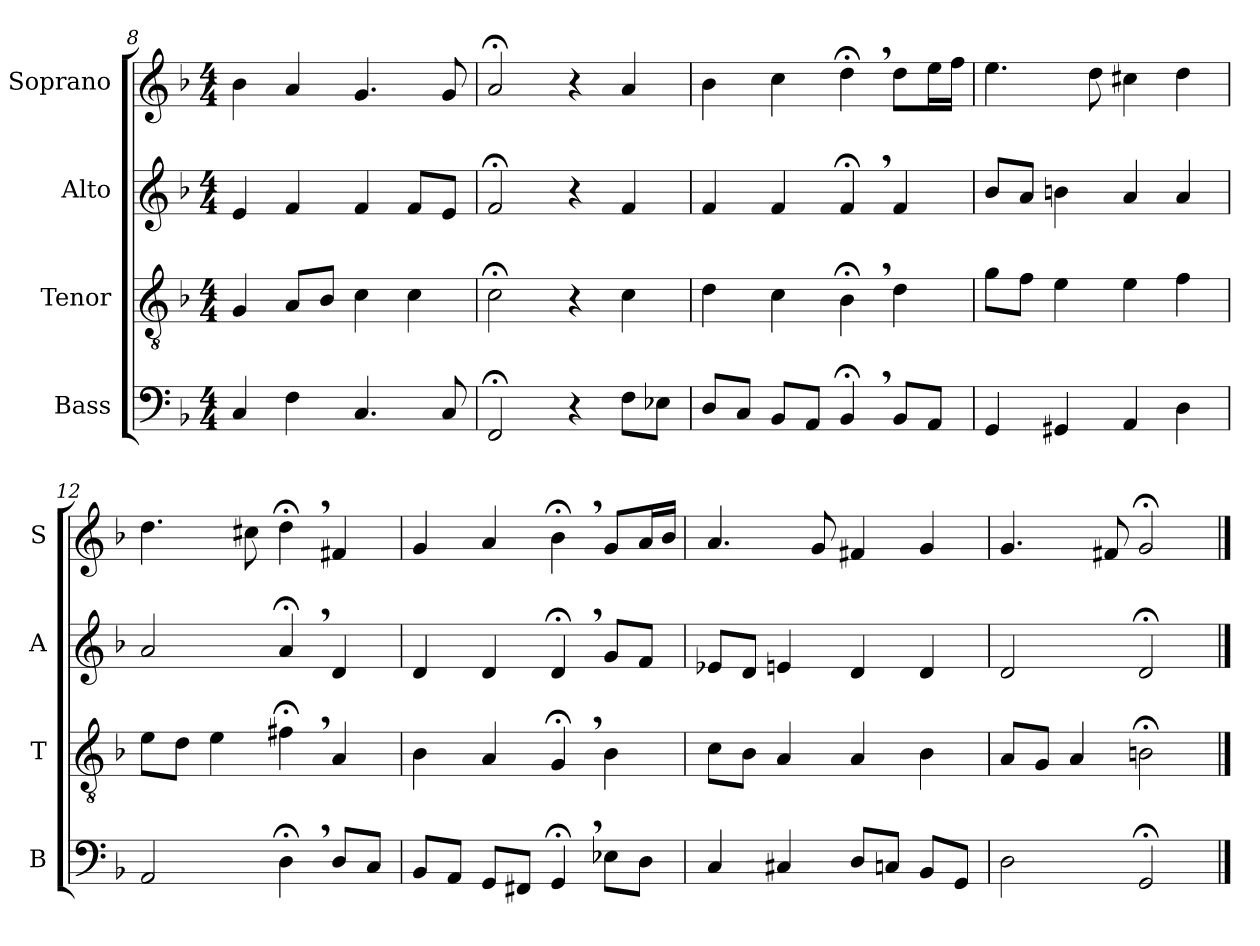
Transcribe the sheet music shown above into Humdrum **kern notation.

**kern	**kern	**kern	**kern
*part4	*part3	*part2	*part1
*staff4	*staff3	*staff2	*staff1
*I"Bass	*I"Tenor	*I"Alto	*I"Soprano
*I'B	*I'T	*I'A	*I'S
*clefF4	*clefGv2	*clefG2	*clefG2
*k[b-]	*k[b-]	*k[b-]	*k[b-]
*M4/4	*M4/4	*M4/4	*M4/4
=8	=8	=8	=8
4C/	4G/	4e/	4b-\
4F\	8A/L	4f/	4a/
.	8B-/J	.	.
4.C/	4c\	4f/	4.g/
.	4c\	8f/L	.
8C/	.	8e/J	8g/
=9	=9	=9	=9
2FF;</	2c;<\	2f;</	2a;</
4r	4r	4r	4r
8F\L	4c\	4f/	4a/
8E-X\J	.	.	.
=10	=10	=10	=10
8D/L	4d\	4f/	4b-\
8C/J	.	.	.
8BB-/L	4c\	4f/	4cc\
8AA/J	.	.	.
4BB-;<,/	4B-;<,\	4f;<,/	4dd;<,\
8BB-/L	4d\	4f/	8dd\L
8AA/J	.	.	16ee\L
.	.	.	16ff\JJ
=11	=11	=11	=11
4GG/	8g\L	8b-/L	4.ee\
.	8f\J	8a/J	.
4GG#X/	4e\	4bn\	.
.	.	.	8dd\
4AA/	4e\	4a/	4cc#X\
4D\	4f\	4a/	4dd\
=12	=12	=12	=12
2AA/	8e\L	2a/	4.dd\
.	8d\J	.	.
.	4e\	.	.
.	.	.	8cc#X\
4D;<,\	4f#X;<,\	4a;<,/	4dd;<,\
8D/L	4A/	4d/	4f#X/
8C/J	.	.	.
=13	=13	=13	=13
8BB-/L	4B-\	4d/	4g/
8AA/J	.	.	.
8GG/L	4A/	4d/	4a/
8FF#X/J	.	.	.
4GG;<,/	4G;<,/	4d;<,/	4b-;<,\
8E-X\L	4B-\	8g/L	8g/L
8D\J	.	8f/J	16a/L
.	.	.	16b-/JJ
=14	=14	=14	=14
4C/	8c\L	8e-X/L	4.a/
.	8B-\J	8d/J	.
4C#X/	4A/	4en/	.
.	.	.	8g/
8D/L	4A/	4d/	4f#X/
8Cn/J	.	.	.
8BB-/L	4B-\	4d/	4g/
8GG/J	.	.	.
=15	=15	=15	=15
2D\	8A/L	2d/	4.g/
.	8G/J	.	.
.	4A/	.	.
.	.	.	8f#X/
2GG;</	2Bn;<\	2d;</	2g;</
==	==	==	==
*-	*-	*-	*-
